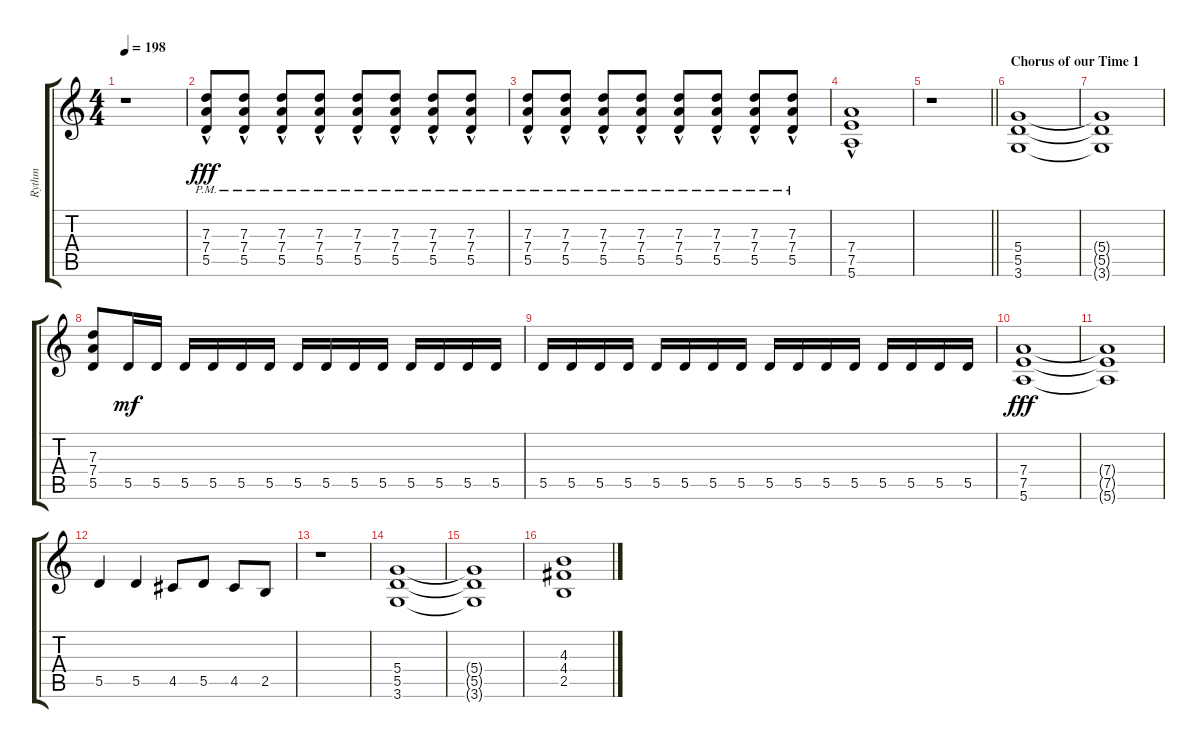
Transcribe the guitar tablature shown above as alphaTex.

\track ("Rythm" "Rythm") {instrument overdrivenguitar}
\staff {score tabs}
\tuning (E4 B3 G3 D3 A2 E2) {hide}
\ts (4 4)
\tempo 198
\clef g2
\ks c
r.1{dy fff} |
(7.3{hac pm} 7.4{hac pm} 5.5{hac pm}).8 (7.3{hac pm} 7.4{hac pm} 5.5{hac pm}).8 (7.3{hac pm} 7.4{hac pm} 5.5{hac pm}).8 (7.3{hac pm} 7.4{hac pm} 5.5{hac pm}).8 (7.3{hac pm} 7.4{hac pm} 5.5{hac pm}).8 (7.3{hac pm} 7.4{hac pm} 5.5{hac pm}).8 (7.3{hac pm} 7.4{hac pm} 5.5{hac pm}).8 (7.3{hac pm} 7.4{hac pm} 5.5{hac pm}).8 |
(7.3{hac pm} 7.4{hac pm} 5.5{hac pm}).8 (7.3{hac pm} 7.4{hac pm} 5.5{hac pm}).8 (7.3{hac pm} 7.4{hac pm} 5.5{hac pm}).8 (7.3{hac pm} 7.4{hac pm} 5.5{hac pm}).8 (7.3{hac pm} 7.4{hac pm} 5.5{hac pm}).8 (7.3{hac pm} 7.4{hac pm} 5.5{hac pm}).8 (7.3{hac pm} 7.4{hac pm} 5.5{hac pm}).8 (7.3{hac pm} 7.4{hac pm} 5.5{hac pm}).8 |
(7.4{hac} 7.5{hac} 5.6{hac}).1 |
\barLineRight lightlight
r.1 |
\section ("" "Chorus of our Time 1")
(5.4 5.5 3.6).1 |
(5.4{t} 5.5{t} 3.6{t}).1 |
(7.3 7.4 5.5).8 5.5.16{dy mf} 5.5.16 5.5.16 5.5.16 5.5.16 5.5.16 5.5.16 5.5.16 5.5.16 5.5.16 5.5.16 5.5.16 5.5.16 5.5.16 |
5.5.16 5.5.16 5.5.16 5.5.16 5.5.16 5.5.16 5.5.16 5.5.16 5.5.16 5.5.16 5.5.16 5.5.16 5.5.16 5.5.16 5.5.16 5.5.16 |
(7.4 7.5 5.6).1{dy fff} |
(7.4{t} 7.5{t} 5.6{t}).1 |
5.5.4 5.5.4 4.5.8 5.5.8 4.5.8 2.5.8 |
r.1 |
(5.4 5.5 3.6).1 |
(5.4{t} 5.5{t} 3.6{t}).1 |
(4.3 4.4 2.5).1
